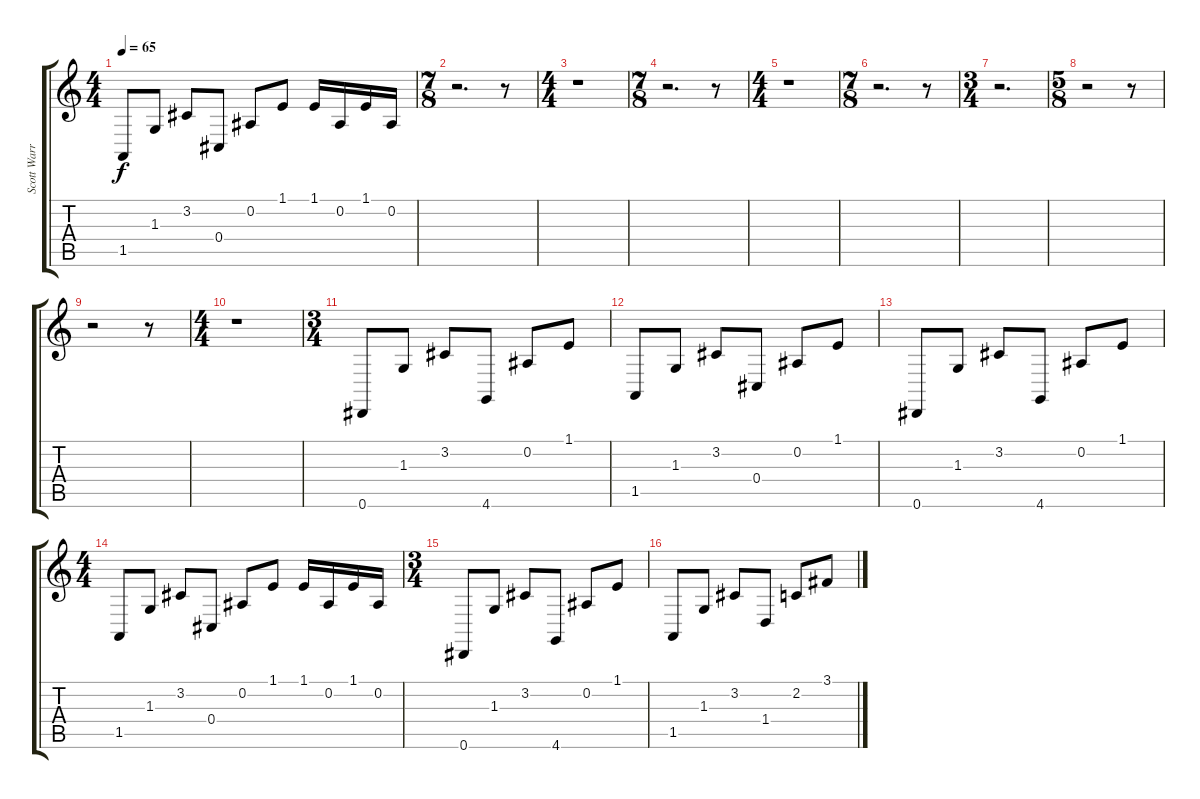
\track ("Scott Warren" "Scott Warr") {instrument pad3polysynth}
\staff {score tabs}
\tuning (Eb4 Bb3 Gb3 Db3 Ab2 Eb2) {hide}
\ts (4 4)
\tempo 65
\clef g2
\ks c
1.5.8{dy f} 1.3.8 3.2.8 0.4.8 0.2.8 1.1.8 1.1.16 0.2.16 1.1.16 0.2.16 |
\ts (7 8)
r.2{d} r.8 |
\ts (4 4)
r.1 |
\ts (7 8)
r.2{d} r.8 |
\ts (4 4)
r.1 |
\ts (7 8)
r.2{d} r.8 |
\ts (3 4)
r.2{d} |
\ts (5 8)
r.2 r.8 |
r.2 r.8 |
\ts (4 4)
r.1 |
\ts (3 4)
0.6.8 1.3.8 3.2.8 4.6.8 0.2.8 1.1.8 |
1.5.8 1.3.8 3.2.8 0.4.8 0.2.8 1.1.8 |
0.6.8 1.3.8 3.2.8 4.6.8 0.2.8 1.1.8 |
\ts (4 4)
1.5.8 1.3.8 3.2.8 0.4.8 0.2.8 1.1.8 1.1.16 0.2.16 1.1.16 0.2.16 |
\ts (3 4)
0.6.8 1.3.8 3.2.8 4.6.8 0.2.8 1.1.8 |
1.5.8 1.3.8 3.2.8 1.4.8 2.2.8 3.1.8
